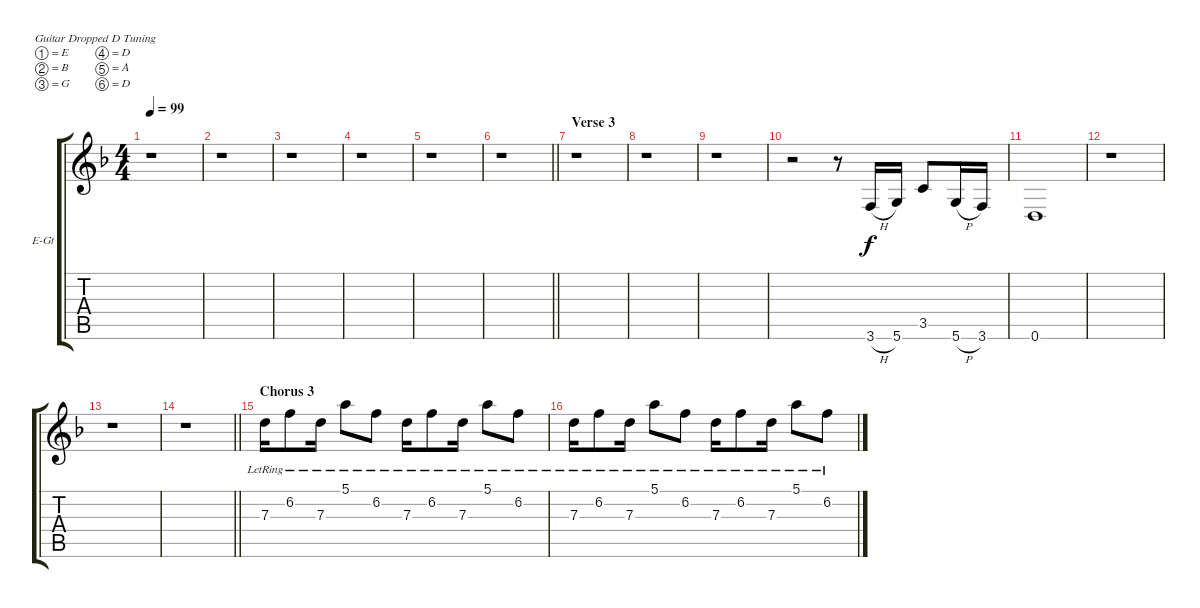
\bracketExtendMode groupsimilarinstruments
\firstSystemTrackNameOrientation horizontal
\otherSystemsTrackNameOrientation horizontal
\track ("Tom Thacker - Guitar 3 (lead)" "E-Gt") {instrument overdrivenguitar}
\staff {score tabs}
\tuning (E4 B3 G3 D3 A2 D2)
\ts (4 4)
\tempo 99
\clef g2
\ks f
r.1{dy f} |
r.1 |
r.1 |
r.1 |
r.1 |
\barLineRight lightlight
r.1 |
\section ("" "Verse 3")
r.1 |
r.1 |
r.1 |
r.2 r.8 3.6{h}.16 5.6.16 3.5.8 5.6{h}.16 3.6.16 |
0.6.1 |
r.1 |
r.1 |
\barLineRight lightlight
r.1 |
\section ("" "Chorus 3")
7.3{lr}.16 6.2{lr}.8 7.3{lr}.16 5.1{lr}.8 6.2{lr}.8 7.3{lr}.16 6.2{lr}.8 7.3{lr}.16 5.1{lr}.8 6.2{lr}.8 |
7.3{lr}.16 6.2{lr}.8 7.3{lr}.16 5.1{lr}.8 6.2{lr}.8 7.3{lr}.16 6.2{lr}.8 7.3{lr}.16 5.1{lr}.8 6.2{lr}.8
